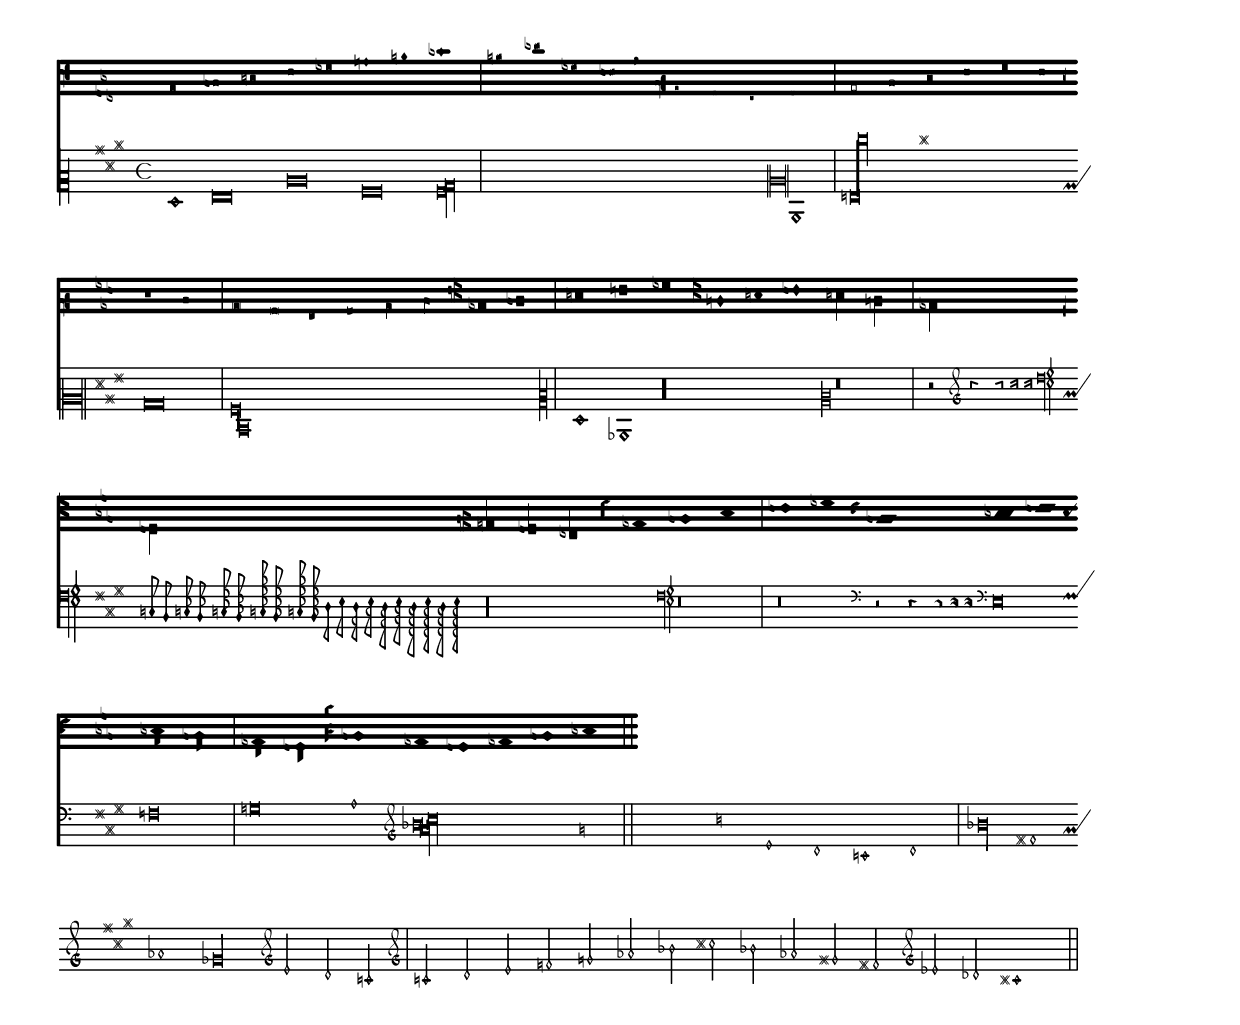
%% Do not edit this file; it is auto-generated from LSR http://lsr.dsi.unimi.it
%% This file is in the public domain.
\version "2.12.0"

\header {
  lsrtags = "ancient-notation"

  texidoces = "
Aquí se muestran muchos (¿o quizá todos?) de los símbolos que
están contemplados por la capacidad de LilyPond para la música
antigua.
"

  doctitlees = "Tipografía de música antigua"

  texidocfr ="
Voici comment graver la plupart, sinon tous les symboles que
LilyPond prend en charge en matière de musique ancienne.

"
  doctitlefr = "Gravure de musique ancienne"

  texidoc = "
Shown here are many (all?) of the symbols that are included in
LilyPond's support for ancient notation.



"
  doctitle = "Ancient fonts"
} % begin verbatim

upperStaff = \new VaticanaStaff = "upperStaff" <<
  \context VaticanaVoice <<
    \transpose c c {
      
      \override NoteHead #'style = #'vaticana.punctum
      \key es \major
      \clef "vaticana-fa2"
      c1 des e f ges
      
      \override NoteHead #'style = #'vaticana.inclinatum
      a! b ces'
      \bar "|"
      % \break % 1 (8*1)
      
      \override NoteHead #'style = #'vaticana.quilisma
      b! des'! ges! fes!
      \breathe
      \clef "vaticana-fa1"
      \override NoteHead #'style = #'vaticana.plica
      es d
      \override NoteHead #'style = #'vaticana.reverse.plica
      c d
      \bar "|"
      % \break %2 (8*1)
      
      \override NoteHead #'style = #'vaticana.punctum.cavum
      es f
      \override NoteHead #'style = #'vaticana.lpes
      g as
      \override NoteHead #'style = #'vaticana.upes
      bes as
      \override NoteHead #'style = #'vaticana.vupes
      g f
      \override NoteHead #'style = #'vaticana.linea.punctum
      \once \override Staff.BarLine #'bar-size = #2.0 \bar "|"
      % \break % 3 (8*1)
      
      es d
      \override NoteHead #'style = #'vaticana.epiphonus
      c d
      \override NoteHead #'style = #'vaticana.cephalicus
      es f
      
      \override Staff.KeySignature #'glyph-name-alist = #alteration-medicaea-glyph-name-alist
      \override Staff.Accidental #'glyph-name-alist = #alteration-medicaea-glyph-name-alist
      \override Staff.Custos #'style = #'medicaea
      \override NoteHead #'style = #'medicaea.punctum
      \clef "medicaea-fa2"
      ces des
      \bar "|"
      % \break % 4 (8*1)
      
      e! f! ges
      \clef "medicaea-do2"
      \override NoteHead #'style = #'medicaea.inclinatum
      a! b! ces'
      \override NoteHead #'style = #'medicaea.virga
      b! a!
      \bar "|"
      % \break % 5 (8*1)
      
      ges fes
      \clef "medicaea-fa1"
      \override NoteHead #'style = #'medicaea.rvirga
      e des ces
      
      \override Staff.KeySignature #'glyph-name-alist = #alteration-hufnagel-glyph-name-alist
      \override Staff.Accidental #'glyph-name-alist = #alteration-hufnagel-glyph-name-alist
      \override Staff.Custos #'style = #'hufnagel
      \override NoteHead #'style = #'hufnagel.punctum
      \clef "hufnagel-fa2"
      ces des es
      \bar "|"
      % \break % 6 (8*1)
      
      fes ges
      \clef "hufnagel-do2"
      \override NoteHead #'style = #'hufnagel.lpes
      as! bes! ces'
      \override NoteHead #'style = #'hufnagel.virga
      bes! as!
      \bar "|"
      % \break % 7 (8*1)
      
      ges! fes!
      \clef "hufnagel-do-fa"
      \override NoteHead #'style = #'hufnagel.punctum
      es! des ces des! es! fes!
      \bar "||"
      % \break % 8 (8*1)
      
      s32*1
      % \break % 12 (32*1)
    }
  >>
>>

lowerStaff = \new MensuralStaff = "lowerStaff" <<
  \context MensuralVoice <<
    \transpose c c {
      
      \key a \major
      cis'1 d'\breve gis'\breve e'\breve \[ e'\longa fis'\longa \]
      \set Staff.forceClef = ##t
      \clef "neomensural-c2"
      cis1
      \bar "|"
      % \break % 2 (16*1)
      
      \[ g\breve dis''\longa \]
      b\breve \[ a\longa d\longa \]
      \clef "petrucci-c2"
      % \break % 4 (16*1)
      
      fis1 ces1
      \clef "petrucci-c2"
      r\longa
      \set Staff.forceClef = ##t
      \clef "mensural-c2"
      r\breve
      \bar "|"
      % \break % 5 (8*1)
      
      r2
      \clef "mensural-g"
      r4 r8 r16 r16
      \override NoteHead #'style = #'mensural
      \override Rest #'style = #'mensural
      \clef "petrucci-f"
      c8 b, c16 b, c32 b, c64 b, c64 b,
      d8 e d16 e d32 e d64 e d64 e
      r\longa
      \set Staff.forceClef = ##t
      \clef "petrucci-f"
      r\breve
      \bar "|"
      % \break % 6 (8*1)
      
      r\breve 
      \clef "mensural-f"
      r2 r4 r8 r16 r16
      
      \set Staff.forceClef = ##t
      \clef "mensural-f"
      e\breve f g a1
      \clef "mensural-g"
      % \break % 7 (8*1)
      
      \[ bes'!\longa a'!\longa c''!\longa \]
      e'1 d' c' d' \bar "|"
      \bar "|"
      % \break % 9 (16*1)
      
      bes'!\longa fis'!1 as'!1 ges'!\longa % lig
      \set Staff.forceClef = ##t
      \clef "mensural-g"
      e'2 d' c' \bar "|"
      % \break % 11 (16*1)
      
      \set Staff.forceClef = ##t
      \clef "petrucci-g"
      c'2 d' e' f'
      \clef "petrucci-g"
      g' as'! bes'! cis''!
      bes'! as'! gis'! fis'!
      \set Staff.forceClef = ##t
      \clef "mensural-g"
      es'! des'! cis'!1 \bar "||"
      % \break % 12 (8*1)
    }
  >>
>>

\paper {
  line-thickness = #(/ staff-space 5.0)
}

\score {
  <<
    \upperStaff
    \lowerStaff
  >>
  \layout {
    indent = 0.0
    line-width = 17.25\cm
    \context {
      \Score
      timing = ##f
    }
    \context {
      \MensuralVoice
      \override NoteHead #'style = #'neomensural
      \override Rest #'style = #'neomensural
      \override Stem #'flag-style = #'mensural
      \override Stem #'thickness = #1.0
    }
    \context {
      \MensuralStaff
      \revert  BarLine #'transparent
      \override KeySignature #'glyph-name-alist = #alteration-mensural-glyph-name-alist
      clefGlyph = #"clefs.petrucci.c2"
    }
    \context {
      \VaticanaStaff
      \revert  BarLine #'transparent
      \override StaffSymbol #'thickness = #2.0
      \override KeySignature #'glyph-name-alist = #alteration-vaticana-glyph-name-alist
      \override Custos #'neutral-position = #4
    }
  }
}
